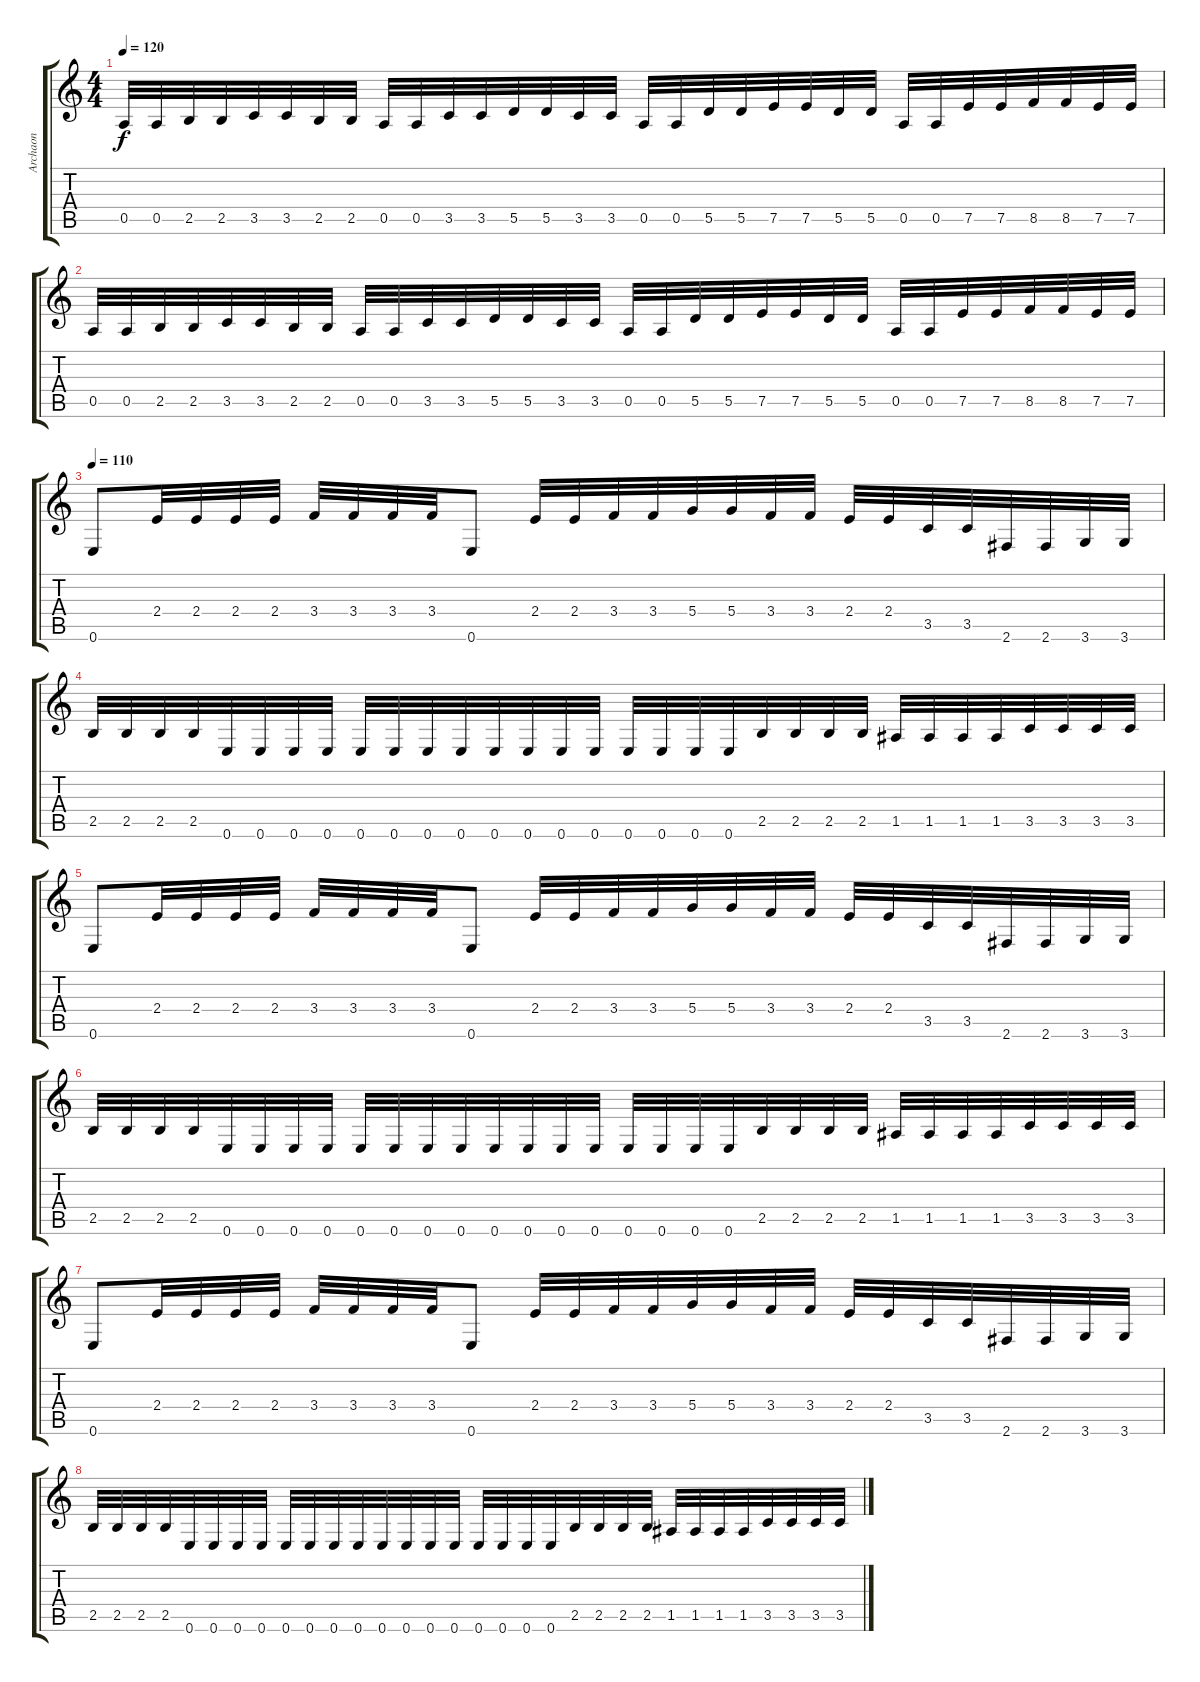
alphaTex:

\track ("Archaon" "Archaon") {instrument distortionguitar}
\staff {score tabs}
\tuning (E4 B3 G3 D3 A2 E2) {hide}
\ts (4 4)
\tempo 120
\clef g2
\ks c
0.5.32{dy f} 0.5.32 2.5.32 2.5.32 3.5.32 3.5.32 2.5.32 2.5.32 0.5.32 0.5.32 3.5.32 3.5.32 5.5.32 5.5.32 3.5.32 3.5.32 0.5.32 0.5.32 5.5.32 5.5.32 7.5.32 7.5.32 5.5.32 5.5.32 0.5.32 0.5.32 7.5.32 7.5.32 8.5.32 8.5.32 7.5.32 7.5.32 |
0.5.32 0.5.32 2.5.32 2.5.32 3.5.32 3.5.32 2.5.32 2.5.32 0.5.32 0.5.32 3.5.32 3.5.32 5.5.32 5.5.32 3.5.32 3.5.32 0.5.32 0.5.32 5.5.32 5.5.32 7.5.32 7.5.32 5.5.32 5.5.32 0.5.32 0.5.32 7.5.32 7.5.32 8.5.32 8.5.32 7.5.32 7.5.32 |
\tempo 110
0.6.8 2.4.32 2.4.32 2.4.32 2.4.32 3.4.32 3.4.32 3.4.32 3.4.32 0.6.8 2.4.32 2.4.32 3.4.32 3.4.32 5.4.32 5.4.32 3.4.32 3.4.32 2.4.32 2.4.32 3.5.32 3.5.32 2.6.32 2.6.32 3.6.32 3.6.32 |
2.5.32 2.5.32 2.5.32 2.5.32 0.6.32 0.6.32 0.6.32 0.6.32 0.6.32 0.6.32 0.6.32 0.6.32 0.6.32 0.6.32 0.6.32 0.6.32 0.6.32 0.6.32 0.6.32 0.6.32 2.5.32 2.5.32 2.5.32 2.5.32 1.5.32 1.5.32 1.5.32 1.5.32 3.5.32 3.5.32 3.5.32 3.5.32 |
0.6.8 2.4.32 2.4.32 2.4.32 2.4.32 3.4.32 3.4.32 3.4.32 3.4.32 0.6.8 2.4.32 2.4.32 3.4.32 3.4.32 5.4.32 5.4.32 3.4.32 3.4.32 2.4.32 2.4.32 3.5.32 3.5.32 2.6.32 2.6.32 3.6.32 3.6.32 |
2.5.32 2.5.32 2.5.32 2.5.32 0.6.32 0.6.32 0.6.32 0.6.32 0.6.32 0.6.32 0.6.32 0.6.32 0.6.32 0.6.32 0.6.32 0.6.32 0.6.32 0.6.32 0.6.32 0.6.32 2.5.32 2.5.32 2.5.32 2.5.32 1.5.32 1.5.32 1.5.32 1.5.32 3.5.32 3.5.32 3.5.32 3.5.32 |
0.6.8 2.4.32 2.4.32 2.4.32 2.4.32 3.4.32 3.4.32 3.4.32 3.4.32 0.6.8 2.4.32 2.4.32 3.4.32 3.4.32 5.4.32 5.4.32 3.4.32 3.4.32 2.4.32 2.4.32 3.5.32 3.5.32 2.6.32 2.6.32 3.6.32 3.6.32 |
2.5.32 2.5.32 2.5.32 2.5.32 0.6.32 0.6.32 0.6.32 0.6.32 0.6.32 0.6.32 0.6.32 0.6.32 0.6.32 0.6.32 0.6.32 0.6.32 0.6.32 0.6.32 0.6.32 0.6.32 2.5.32 2.5.32 2.5.32 2.5.32 1.5.32 1.5.32 1.5.32 1.5.32 3.5.32 3.5.32 3.5.32 3.5.32
